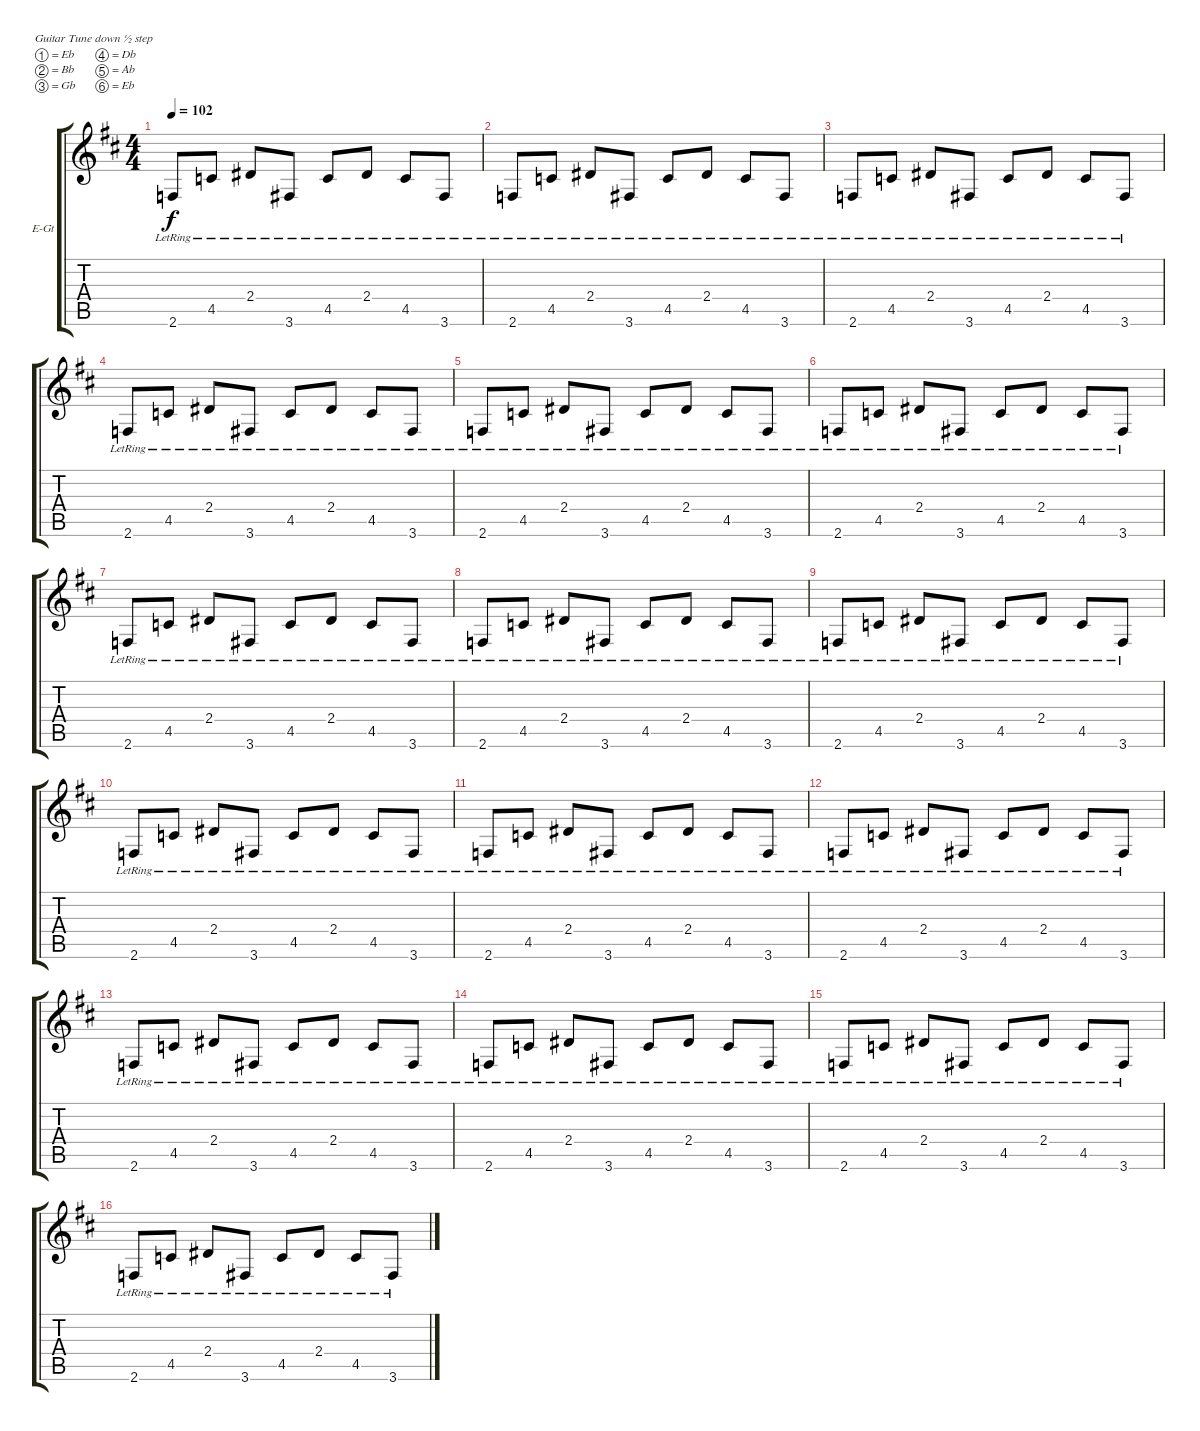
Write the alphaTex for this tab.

\bracketExtendMode groupsimilarinstruments
\firstSystemTrackNameOrientation horizontal
\otherSystemsTrackNameOrientation horizontal
\track ("Clean w'chorus" "E-Gt") {instrument electricguitarclean}
\staff {score tabs}
\tuning (Eb4 Bb3 Gb3 Db3 Ab2 Eb2)
\ts (4 4)
\tempo 102
\clef g2
\ks d
2.6{lr}.8{dy f} 4.5{lr}.8 2.4{lr}.8 3.6{lr}.8 4.5{lr}.8 2.4{lr}.8 4.5{lr}.8 3.6{lr}.8 |
2.6{lr}.8 4.5{lr}.8 2.4{lr}.8 3.6{lr}.8 4.5{lr}.8 2.4{lr}.8 4.5{lr}.8 3.6{lr}.8 |
2.6{lr}.8 4.5{lr}.8 2.4{lr}.8 3.6{lr}.8 4.5{lr}.8 2.4{lr}.8 4.5{lr}.8 3.6{lr}.8 |
2.6{lr}.8 4.5{lr}.8 2.4{lr}.8 3.6{lr}.8 4.5{lr}.8 2.4{lr}.8 4.5{lr}.8 3.6{lr}.8 |
2.6{lr}.8 4.5{lr}.8 2.4{lr}.8 3.6{lr}.8 4.5{lr}.8 2.4{lr}.8 4.5{lr}.8 3.6{lr}.8 |
2.6{lr}.8 4.5{lr}.8 2.4{lr}.8 3.6{lr}.8 4.5{lr}.8 2.4{lr}.8 4.5{lr}.8 3.6{lr}.8 |
2.6{lr}.8 4.5{lr}.8 2.4{lr}.8 3.6{lr}.8 4.5{lr}.8 2.4{lr}.8 4.5{lr}.8 3.6{lr}.8 |
2.6{lr}.8 4.5{lr}.8 2.4{lr}.8 3.6{lr}.8 4.5{lr}.8 2.4{lr}.8 4.5{lr}.8 3.6{lr}.8 |
2.6{lr}.8 4.5{lr}.8 2.4{lr}.8 3.6{lr}.8 4.5{lr}.8 2.4{lr}.8 4.5{lr}.8 3.6{lr}.8 |
2.6{lr}.8 4.5{lr}.8 2.4{lr}.8 3.6{lr}.8 4.5{lr}.8 2.4{lr}.8 4.5{lr}.8 3.6{lr}.8 |
2.6{lr}.8 4.5{lr}.8 2.4{lr}.8 3.6{lr}.8 4.5{lr}.8 2.4{lr}.8 4.5{lr}.8 3.6{lr}.8 |
2.6{lr}.8 4.5{lr}.8 2.4{lr}.8 3.6{lr}.8 4.5{lr}.8 2.4{lr}.8 4.5{lr}.8 3.6{lr}.8 |
2.6{lr}.8 4.5{lr}.8 2.4{lr}.8 3.6{lr}.8 4.5{lr}.8 2.4{lr}.8 4.5{lr}.8 3.6{lr}.8 |
2.6{lr}.8 4.5{lr}.8 2.4{lr}.8 3.6{lr}.8 4.5{lr}.8 2.4{lr}.8 4.5{lr}.8 3.6{lr}.8 |
2.6{lr}.8 4.5{lr}.8 2.4{lr}.8 3.6{lr}.8 4.5{lr}.8 2.4{lr}.8 4.5{lr}.8 3.6{lr}.8 |
2.6{lr}.8 4.5{lr}.8 2.4{lr}.8 3.6{lr}.8 4.5{lr}.8 2.4{lr}.8 4.5{lr}.8 3.6{lr}.8
